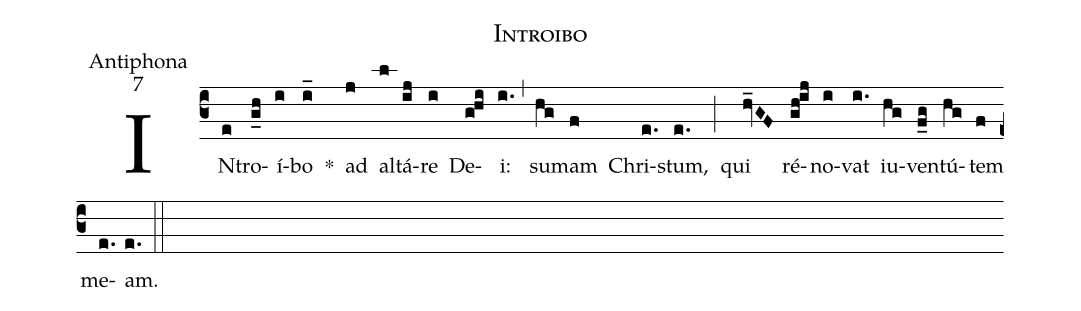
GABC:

name:Introibo;
office-part:Antiphona;
mode:7;
%%
(c3)
IN(e)tro(g_h)í(i)bo(i_) *()
ad(j) al(l)tá(ij)re(i) De(g!hi)i:(i.) (,)
su(hg)mam(f) Chri(e.)stum,(e.) (;)
qui(hv_GF) ré(gh!ij)no(i)vat(i.) iu(hg)ven(f_g)tú(hg)tem(f) me(e.)am.(e.) (::)
